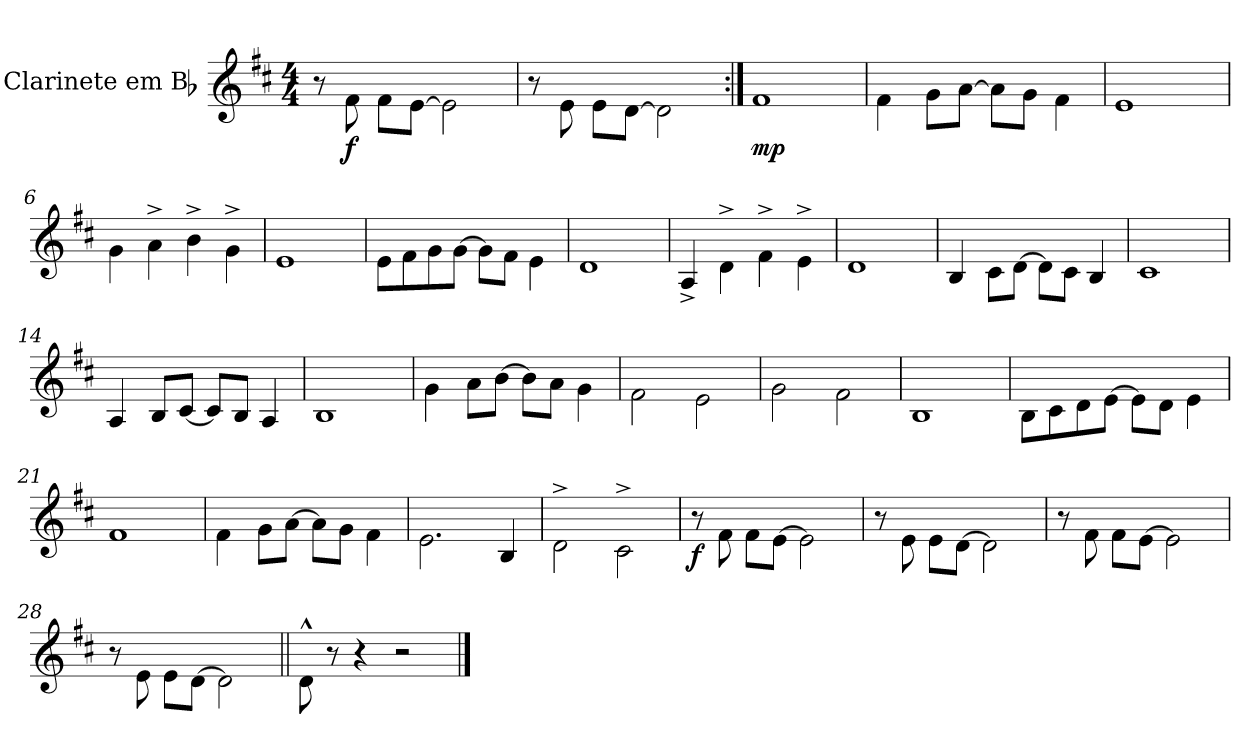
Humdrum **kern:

**kern	**dynam
*part1	*part1
*staff1	*staff1
*I"Clarinete em Bb	*
*I'Cl. em Bb	*
*clefG2	*
*ITrd1c2	*
*k[]	*
*M4/4	*
=1	=1
8r	.
!	!LO:DY:b
8e\	f
8e\L	.
[8d\J	.
2d\]	.
=2	=2
8r	.
8d\	.
8d\L	.
[8c\J	.
2c\]	.
=3:|!	=3:|!
!	!LO:DY:b
1e	mp
=4	=4
4e\	.
8f\L	.
[8g\J	.
8g\L]	.
8f\J	.
4e\	.
=5	=5
1d	.
=6	=6
4f\	.
4g^\	.
4a^\	.
4f^\	.
!!LO:LB:g=z
=7	=7
1d	.
=8	=8
8d\L	.
8e\	.
8f\	.
[8f\J	.
8f\L]	.
8e\J	.
4d\	.
=9	=9
1c	.
=10	=10
4G^/	.
4c^\	.
4e^\	.
4d^\	.
=11	=11
1c	.
=12	=12
4A/	.
8B\L	.
[8c\J	.
8c\L]	.
8B\J	.
4A/	.
=13	=13
1B	.
!!LO:LB:g=z
=14	=14
4G/	.
8A/L	.
[8B/J	.
8B/L]	.
8A/J	.
4G/	.
=15	=15
1A	.
=16	=16
4f\	.
8g\L	.
[8a\J	.
8a\L]	.
8g\J	.
4f\	.
=17	=17
2e\	.
2d\	.
=18	=18
2f\	.
2e\	.
=19	=19
1A	.
=20	=20
8A\L	.
8B\	.
8c\	.
[8d\J	.
8d\L]	.
8c\J	.
4d\	.
!!LO:LB:g=z
=21	=21
1e	.
=22	=22
4e\	.
8f\L	.
[8g\J	.
8g\L]	.
8f\J	.
4e\	.
=23	=23
2.d\	.
4A/	.
=24	=24
2c^\	.
2B^\	.
=25	=25
!	!LO:DY:b
8r	f
8e\	.
8e\L	.
[8d\J	.
2d\]	.
=26	=26
8r	.
8d\	.
8d\L	.
[8c\J	.
2c\]	.
=27	=27
8r	.
8e\	.
8e\L	.
[8d\J	.
2d\]	.
!!LO:LB:g=z
=28	=28
8r	.
8d\	.
8d\L	.
[8c\J	.
2c\]	.
=29||	=29||
8c^^\	.
8r	.
4r	.
2r	.
==	==
*-	*-
